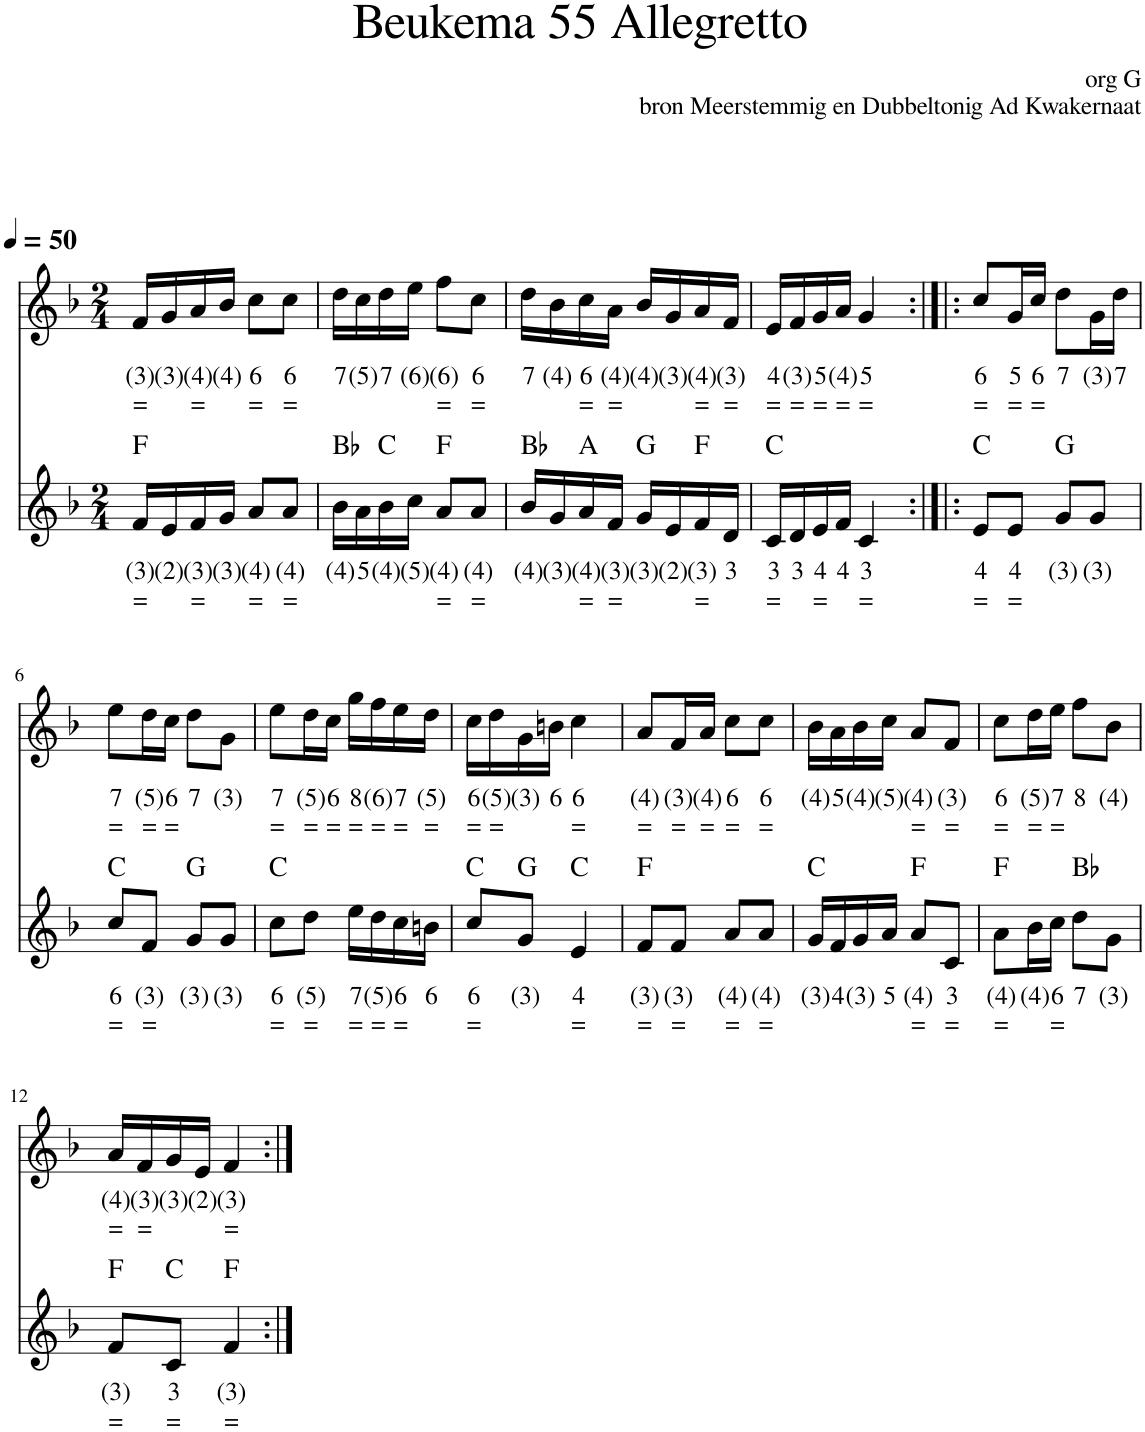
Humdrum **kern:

**kern	**text	**text	**harte	**kern	**text	**text
*part2	*part2	*part2	*part2	*part1	*part1	*part1
*staff2	*staff2	*staff2	*	*staff1	*staff1	*staff1
*I"Stem	*	*	*	*I"Stem	*	*
*clefG2	*	*	*	*clefG2	*	*
*k[b-]	*	*	*	*k[b-]	*	*
*M2/4	*	*	*	*M2/4	*	*
*MM50	*	*	*	*MM50	*	*
=1	=1	=1	=1	=1	=1	=1
!	!LO:LY:b	!LO:LY:b	!	!	!LO:LY:b	!LO:LY:b
16f/LL	(3)	=	F:maj	16f/LL	(3)	=
!	!LO:LY:b	!	!	!	!LO:LY:b	!
16e/	(2)	.	.	16g/	(3)	.
!	!LO:LY:b	!LO:LY:b	!	!	!LO:LY:b	!LO:LY:b
16f/	(3)	=	.	16a/	(4)	=
!	!LO:LY:b	!	!	!	!LO:LY:b	!
16g/JJ	(3)	.	.	16b-/JJ	(4)	.
!	!LO:LY:b	!LO:LY:b	!	!	!LO:LY:b	!LO:LY:b
8a/L	(4)	=	.	8cc\L	6	=
!	!LO:LY:b	!LO:LY:b	!	!	!LO:LY:b	!LO:LY:b
8a/J	(4)	=	.	8cc\J	6	=
=2	=2	=2	=2	=2	=2	=2
!	!LO:LY:b	!	!	!	!LO:LY:b	!
16b-\LL	(4)	.	Bb:maj	16dd\LL	7	.
!	!LO:LY:b	!	!	!	!LO:LY:b	!
16a\	5	.	.	16cc\	(5)	.
!	!LO:LY:b	!	!	!	!LO:LY:b	!
16b-\	(4)	.	C:maj	16dd\	7	.
!	!LO:LY:b	!	!	!	!LO:LY:b	!
16cc\JJ	(5)	.	.	16ee\JJ	(6)	.
!	!LO:LY:b	!LO:LY:b	!	!	!LO:LY:b	!LO:LY:b
8a/L	(4)	=	F:maj	8ff\L	(6)	=
!	!LO:LY:b	!LO:LY:b	!	!	!LO:LY:b	!LO:LY:b
8a/J	(4)	=	.	8cc\J	6	=
=3	=3	=3	=3	=3	=3	=3
!	!LO:LY:b	!	!	!	!LO:LY:b	!
16b-/LL	(4)	.	Bb:maj	16dd\LL	7	.
!	!LO:LY:b	!	!	!	!LO:LY:b	!
16g/	(3)	.	.	16b-\	(4)	.
!	!LO:LY:b	!LO:LY:b	!	!	!LO:LY:b	!LO:LY:b
16a/	(4)	=	A:maj	16cc\	6	=
!	!LO:LY:b	!LO:LY:b	!	!	!LO:LY:b	!LO:LY:b
16f/JJ	(3)	=	.	16a\JJ	(4)	=
!	!LO:LY:b	!	!	!	!LO:LY:b	!
16g/LL	(3)	.	G:maj	16b-/LL	(4)	.
!	!LO:LY:b	!	!	!	!LO:LY:b	!
16e/	(2)	.	.	16g/	(3)	.
!	!LO:LY:b	!LO:LY:b	!	!	!LO:LY:b	!LO:LY:b
16f/	(3)	=	F:maj	16a/	(4)	=
!	!LO:LY:b	!	!	!	!LO:LY:b	!LO:LY:b
16d/JJ	3	.	.	16f/JJ	(3)	=
=4	=4	=4	=4	=4	=4	=4
!	!LO:LY:b	!LO:LY:b	!	!	!LO:LY:b	!LO:LY:b
16c/LL	3	=	C:maj	16e/LL	4	=
!	!LO:LY:b	!	!	!	!LO:LY:b	!LO:LY:b
16d/	3	.	.	16f/	(3)	=
!	!LO:LY:b	!LO:LY:b	!	!	!LO:LY:b	!LO:LY:b
16e/	4	=	.	16g/	5	=
!	!LO:LY:b	!	!	!	!LO:LY:b	!LO:LY:b
16f/JJ	4	.	.	16a/JJ	(4)	=
!	!LO:LY:b	!LO:LY:b	!	!	!LO:LY:b	!LO:LY:b
4c/	3	=	.	4g/	5	=
=5:|!|:	=5:|!|:	=5:|!|:	=5:|!|:	=5:|!|:	=5:|!|:	=5:|!|:
!	!LO:LY:b	!LO:LY:b	!	!	!LO:LY:b	!LO:LY:b
8e/L	4	=	C:maj	8cc/L	6	=
!	!LO:LY:b	!LO:LY:b	!	!	!LO:LY:b	!LO:LY:b
8e/J	4	=	.	16g/L	5	=
!	!	!	!	!	!LO:LY:b	!LO:LY:b
.	.	.	.	16cc/JJ	6	=
!	!LO:LY:b	!	!	!	!LO:LY:b	!
8g/L	(3)	.	G:maj	8dd\L	7	.
!	!LO:LY:b	!	!	!	!LO:LY:b	!
8g/J	(3)	.	.	16g\L	(3)	.
!	!	!	!	!	!LO:LY:b	!
.	.	.	.	16dd\JJ	7	.
!!LO:LB:g=z
=6	=6	=6	=6	=6	=6	=6
!	!LO:LY:b	!LO:LY:b	!	!	!LO:LY:b	!LO:LY:b
8cc/L	6	=	C:maj	8ee\L	7	=
!	!LO:LY:b	!LO:LY:b	!	!	!LO:LY:b	!LO:LY:b
8f/J	(3)	=	.	16dd\L	(5)	=
!	!	!	!	!	!LO:LY:b	!LO:LY:b
.	.	.	.	16cc\JJ	6	=
!	!LO:LY:b	!	!	!	!LO:LY:b	!
8g/L	(3)	.	G:maj	8dd\L	7	.
!	!LO:LY:b	!	!	!	!LO:LY:b	!
8g/J	(3)	.	.	8g\J	(3)	.
=7	=7	=7	=7	=7	=7	=7
!	!LO:LY:b	!LO:LY:b	!	!	!LO:LY:b	!LO:LY:b
8cc\L	6	=	C:maj	8ee\L	7	=
!	!LO:LY:b	!LO:LY:b	!	!	!LO:LY:b	!LO:LY:b
8dd\J	(5)	=	.	16dd\L	(5)	=
!	!	!	!	!	!LO:LY:b	!LO:LY:b
.	.	.	.	16cc\JJ	6	=
!	!LO:LY:b	!LO:LY:b	!	!	!LO:LY:b	!LO:LY:b
16ee\LL	7	=	.	16gg\LL	8	=
!	!LO:LY:b	!LO:LY:b	!	!	!LO:LY:b	!LO:LY:b
16dd\	(5)	=	.	16ff\	(6)	=
!	!LO:LY:b	!LO:LY:b	!	!	!LO:LY:b	!LO:LY:b
16cc\	6	=	.	16ee\	7	=
!	!LO:LY:b	!	!	!	!LO:LY:b	!LO:LY:b
16bn\JJ	6	.	.	16dd\JJ	(5)	=
=8	=8	=8	=8	=8	=8	=8
!	!LO:LY:b	!LO:LY:b	!	!	!LO:LY:b	!LO:LY:b
8cc/L	6	=	C:maj	16cc\LL	6	=
!	!	!	!	!	!LO:LY:b	!LO:LY:b
.	.	.	.	16dd\	(5)	=
!	!LO:LY:b	!	!	!	!LO:LY:b	!
8g/J	(3)	.	G:maj	16g\	(3)	.
!	!	!	!	!	!LO:LY:b	!
.	.	.	.	16bn\JJ	6	.
!	!LO:LY:b	!LO:LY:b	!	!	!LO:LY:b	!LO:LY:b
4e/	4	=	C:maj	4cc\	6	=
=9	=9	=9	=9	=9	=9	=9
!	!LO:LY:b	!LO:LY:b	!	!	!LO:LY:b	!LO:LY:b
8f/L	(3)	=	F:maj	8a/L	(4)	=
!	!LO:LY:b	!LO:LY:b	!	!	!LO:LY:b	!LO:LY:b
8f/J	(3)	=	.	16f/L	(3)	=
!	!	!	!	!	!LO:LY:b	!LO:LY:b
.	.	.	.	16a/JJ	(4)	=
!	!LO:LY:b	!LO:LY:b	!	!	!LO:LY:b	!LO:LY:b
8a/L	(4)	=	.	8cc\L	6	=
!	!LO:LY:b	!LO:LY:b	!	!	!LO:LY:b	!LO:LY:b
8a/J	(4)	=	.	8cc\J	6	=
=10	=10	=10	=10	=10	=10	=10
!	!LO:LY:b	!	!	!	!LO:LY:b	!
16g/LL	(3)	.	C:maj	16b-\LL	(4)	.
!	!LO:LY:b	!	!	!	!LO:LY:b	!
16f/	4	.	.	16a\	5	.
!	!LO:LY:b	!	!	!	!LO:LY:b	!
16g/	(3)	.	.	16b-\	(4)	.
!	!LO:LY:b	!	!	!	!LO:LY:b	!
16a/JJ	5	.	.	16cc\JJ	(5)	.
!	!LO:LY:b	!LO:LY:b	!	!	!LO:LY:b	!LO:LY:b
8a/L	(4)	=	F:maj	8a/L	(4)	=
!	!LO:LY:b	!LO:LY:b	!	!	!LO:LY:b	!LO:LY:b
8c/J	3	=	.	8f/J	(3)	=
=11	=11	=11	=11	=11	=11	=11
!	!LO:LY:b	!LO:LY:b	!	!	!LO:LY:b	!LO:LY:b
8a\L	(4)	=	F:maj	8cc\L	6	=
!	!LO:LY:b	!	!	!	!LO:LY:b	!LO:LY:b
16b-\L	(4)	.	.	16dd\L	(5)	=
!	!LO:LY:b	!LO:LY:b	!	!	!LO:LY:b	!LO:LY:b
16cc\JJ	6	=	.	16ee\JJ	7	=
!	!LO:LY:b	!	!	!	!LO:LY:b	!
8dd\L	7	.	Bb:maj	8ff\L	8	.
!	!LO:LY:b	!	!	!	!LO:LY:b	!
8g\J	(3)	.	.	8b-\J	(4)	.
!!LO:LB:g=z
=12	=12	=12	=12	=12	=12	=12
!	!LO:LY:b	!LO:LY:b	!	!	!LO:LY:b	!LO:LY:b
8f/L	(3)	=	F:maj	16a/LL	(4)	=
!	!	!	!	!	!LO:LY:b	!LO:LY:b
.	.	.	.	16f/	(3)	=
!	!LO:LY:b	!LO:LY:b	!	!	!LO:LY:b	!
8c/J	3	=	C:maj	16g/	(3)	.
!	!	!	!	!	!LO:LY:b	!
.	.	.	.	16e/JJ	(2)	.
!	!LO:LY:b	!LO:LY:b	!	!	!LO:LY:b	!LO:LY:b
4f/	(3)	=	F:maj	4f/	(3)	=
=:|!	=:|!	=:|!	=:|!	=:|!	=:|!	=:|!
*-	*-	*-	*-	*-	*-	*-
